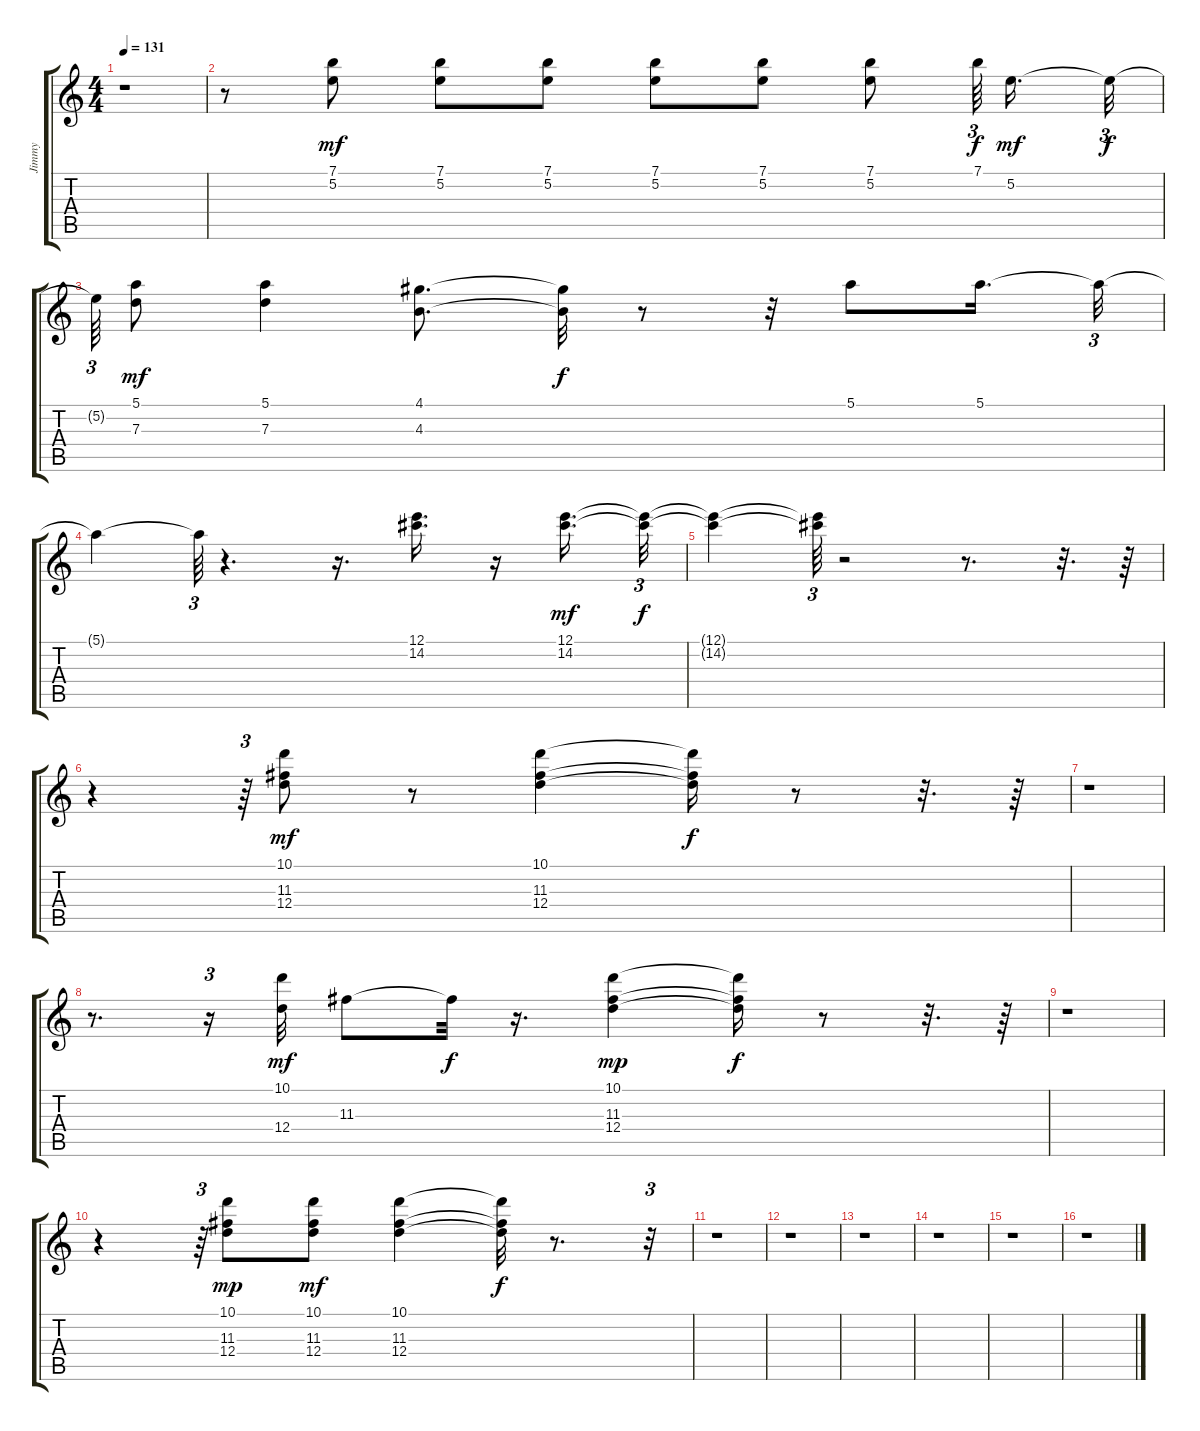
\track ("Jimmy" "Jimmy") {instrument acousticguitarsteel}
\staff {score tabs}
\tuning (E4 B3 G3 D3 A2 E2) {hide}
\ts (4 4)
\tempo 131
\clef g2
\ks c
r.1{dy f} |
r.8 (7.1 5.2).8{dy mf} (7.1 5.2).8 (7.1 5.2).8 (7.1 5.2).8 (7.1 5.2).8 (7.1 5.2).8 7.1.64{tu (3 2) dy f beam splitsecondary} 5.2.16{d dy mf} 5.2{t}.32{tu (3 2) dy f} |
5.2{t}.64{tu (3 2)} (5.1 7.3).8{dy mf} (5.1 7.3).4 (4.1 4.3).8{d} (4.1{t} 4.3{t}).32{dy f} r.8 r.32 5.1.8 5.1.16{d} 5.1{t}.32{tu (3 2)} |
5.1{t}.4 5.1{t}.64{tu (3 2)} r.4{d} r.16{d} (12.1 14.2).16{d} r.16 (12.1 14.2).16{d dy mf} (12.1{t} 14.2{t}).32{tu (3 2) dy f} |
(12.1{t} 14.2{t}).4 (12.1{t} 14.2{t}).64{tu (3 2)} r.2 r.8{d} r.32{d} r.64 |
r.4 r.64{tu (3 2)} (10.1 11.3 12.4).8{dy mf} r.8 (10.1 11.3 12.4).4 (10.1{t} 11.3{t} 12.4{t}).16{dy f} r.8 r.32{d} r.64 |
r.1 |
r.8{d} r.16{tu (3 2)} (10.1 12.4).32{dy mf} 11.3.8 11.3{t}.32{dy f} r.16{d} (10.1 11.3 12.4).4{dy mp} (10.1{t} 11.3{t} 12.4{t}).16{dy f} r.8 r.32{d} r.64 |
r.1 |
r.4 r.64{tu (3 2)} (10.1 11.3 12.4).8{dy mp} (10.1 11.3 12.4).8{dy mf} (10.1 11.3 12.4).4 (10.1{t} 11.3{t} 12.4{t}).32{dy f} r.8{d} r.32{tu (3 2)} |
r.1 |
r.1 |
r.1 |
r.1 |
r.1 |
r.1
